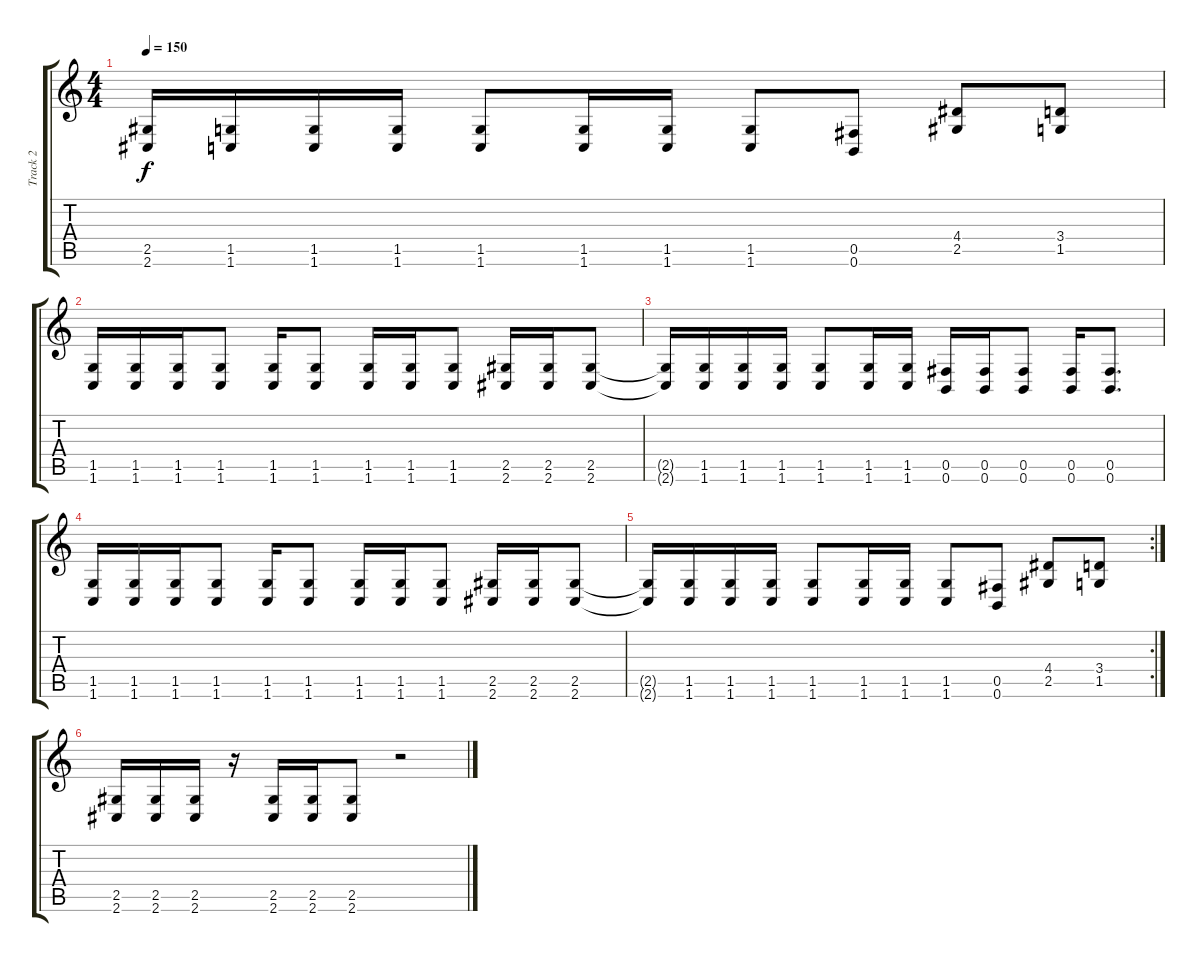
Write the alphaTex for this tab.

\track ("Track 2" "Track 2") {instrument distortionguitar}
\staff {score tabs}
\tuning (Db4 Ab3 E3 B2 Gb2 B1) {hide}
\ts (4 4)
\tempo 150
\clef g2
\ks c
(2.5{t} 2.6{t}).16{dy f} (1.5 1.6).16 (1.5 1.6).16 (1.5 1.6).16 (1.5 1.6).8 (1.5 1.6).16 (1.5 1.6).16 (1.5 1.6).8 (0.5 0.6).8 (4.4 2.5).8 (3.4 1.5).8 |
(1.5 1.6).16 (1.5 1.6).16 (1.5 1.6).16 (1.5 1.6).8 (1.5 1.6).16 (1.5 1.6).8 (1.5 1.6).16 (1.5 1.6).16 (1.5 1.6).8 (2.5 2.6).16 (2.5 2.6).16 (2.5 2.6).8 |
(2.5{t} 2.6{t}).16 (1.5 1.6).16 (1.5 1.6).16 (1.5 1.6).16 (1.5 1.6).8 (1.5 1.6).16 (1.5 1.6).16 (0.5 0.6).16 (0.5 0.6).16 (0.5 0.6).8 (0.5 0.6).16 (0.5 0.6).8{d} |
(1.5 1.6).16 (1.5 1.6).16 (1.5 1.6).16 (1.5 1.6).8 (1.5 1.6).16 (1.5 1.6).8 (1.5 1.6).16 (1.5 1.6).16 (1.5 1.6).8 (2.5 2.6).16 (2.5 2.6).16 (2.5 2.6).8 |
\rc 2
(2.5{t} 2.6{t}).16 (1.5 1.6).16 (1.5 1.6).16 (1.5 1.6).16 (1.5 1.6).8 (1.5 1.6).16 (1.5 1.6).16 (1.5 1.6).8 (0.5 0.6).8 (4.4 2.5).8 (3.4 1.5).8 |
(2.5 2.6).16 (2.5 2.6).16 (2.5 2.6).16 r.16 (2.5 2.6).16 (2.5 2.6).16 (2.5 2.6).8 r.2
